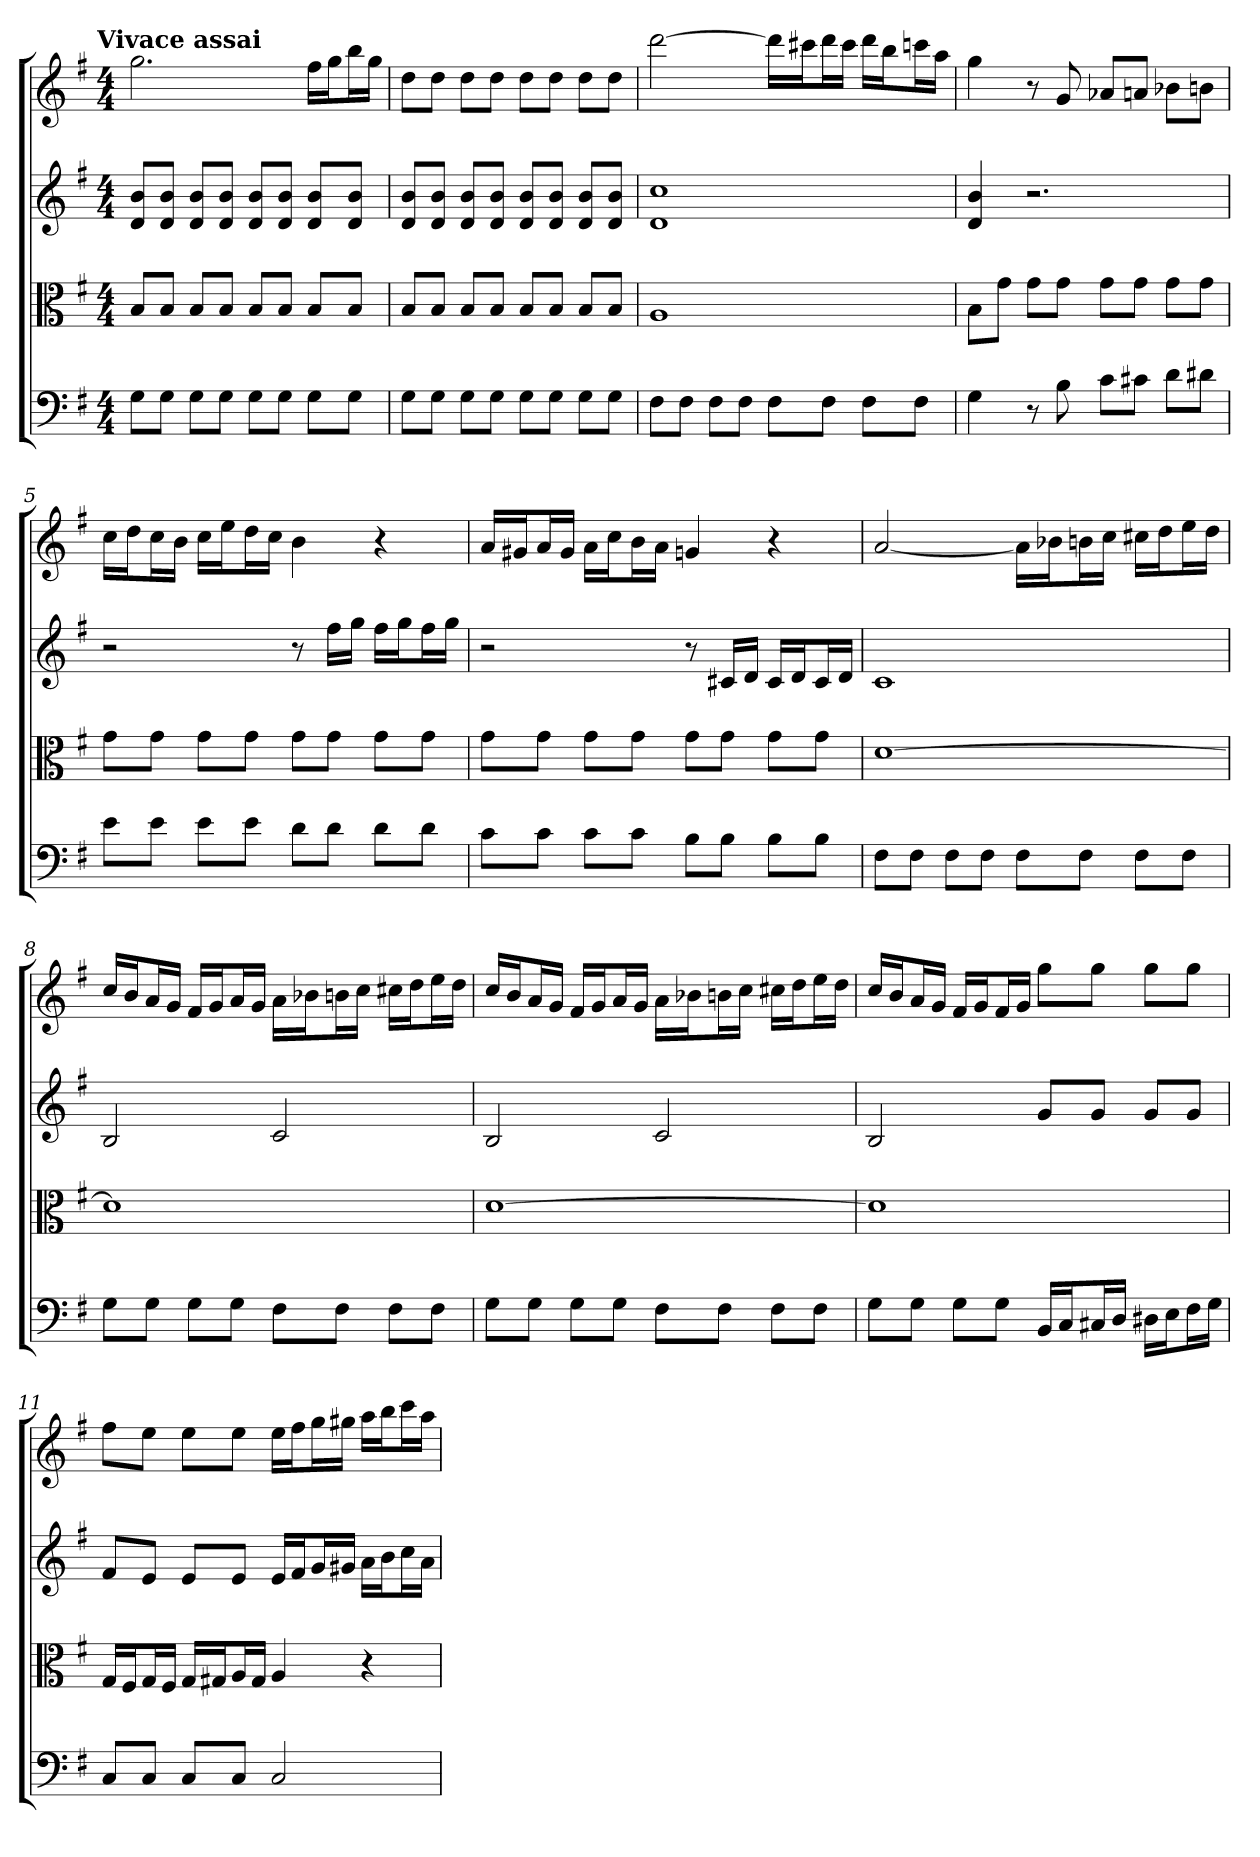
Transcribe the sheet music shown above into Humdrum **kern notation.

**kern	**kern	**kern	**kern
*part4	*part3	*part2	*part1
*staff4	*staff3	*staff2	*staff1
*clefF4	*clefC3	*	*
*k[f#]	*k[f#]	*k[f#]	*k[f#]
*G:	*G:	*G:	*G:
!!LO:TX:omd:t=Vivace assai
*M4/4	*M4/4	*M4/4	*M4/4
*MM160	*MM160	*MM160	*MM160
=	=	=	=
8G\L	8B/L	8d 8bL	2.gg
8G\J	8B/J	8d 8bJ	.
8G\L	8B/L	8d 8bL	.
8G\J	8B/J	8d 8bJ	.
8G\L	8B/L	8d 8bL	.
8G\J	8B/J	8d 8bJ	.
8G\L	8B/L	8d 8bL	16ff#LL
.	.	.	16ggJ
8G\J	8B/J	8d 8bJ	16bbL
.	.	.	16ggJJ
=2	=2	=2	=2
8G\L	8B/L	8d 8bL	8ddL
8G\J	8B/J	8d 8bJ	8ddJ
8G\L	8B/L	8d 8bL	8ddL
8G\J	8B/J	8d 8bJ	8ddJ
8G\L	8B/L	8d 8bL	8ddL
8G\J	8B/J	8d 8bJ	8ddJ
8G\L	8B/L	8d 8bL	8ddL
8G\J	8B/J	8d 8bJ	8ddJ
=3	=3	=3	=3
8F#\L	1A	1d 1cc	[2ddd
8F#\J	.	.	.
8F#\L	.	.	.
8F#\J	.	.	.
8F#\L	.	.	16dddLL]
.	.	.	16ccc#XJ
8F#\J	.	.	16dddL
.	.	.	16ccc#JJ
8F#\L	.	.	16dddLL
.	.	.	16bbJ
8F#\J	.	.	16cccnL
.	.	.	16aaJJ
=4	=4	=4	=4
4G	8B\L	4d 4b	4gg
.	8g\J	.	.
8r	8g\L	2.r	8r
8B	8g\J	.	8g
8c\L	8g\L	.	8a-XL
8c#X\J	8g\J	.	8anJ
8d\L	8g\L	.	8b-XL
8d#X\J	8g\J	.	8bnJ
=5	=5	=5	=5
8e\L	8g\L	2r	16ccLL
.	.	.	16ddJ
8e\J	8g\J	.	16ccL
.	.	.	16bJJ
8e\L	8g\L	.	16ccLL
.	.	.	16eeJ
8e\J	8g\J	.	16ddL
.	.	.	16ccJJ
8d\L	8g\L	8r	4b
8d\J	8g\J	16ff#LL	.
.	.	16ggJJ	.
8d\L	8g\L	16ff#LL	4r
.	.	16ggJ	.
8d\J	8g\J	16ff#L	.
.	.	16ggJJ	.
=6	=6	=6	=6
8c\L	8g\L	2r	16aLL
.	.	.	16g#XJ
8c\J	8g\J	.	16aL
.	.	.	16g#JJ
8c\L	8g\L	.	16aLL
.	.	.	16ccJ
8c\J	8g\J	.	16bL
.	.	.	16aJJ
8B\L	8g\L	8r	4gn
8B\J	8g\J	16c#XLL	.
.	.	16dJJ	.
8B\L	8g\L	16c#LL	4r
.	.	16dJ	.
8B\J	8g\J	16c#L	.
.	.	16dJJ	.
=7	=7	=7	=7
8F#\L	[1d	1c	[2a
8F#\J	.	.	.
8F#\L	.	.	.
8F#\J	.	.	.
8F#\L	.	.	16aLL]
.	.	.	16b-XJ
8F#\J	.	.	16bnL
.	.	.	16ccJJ
8F#\L	.	.	16cc#XLL
.	.	.	16ddJ
8F#\J	.	.	16eeL
.	.	.	16ddJJ
=8	=8	=8	=8
8G\L	1d]	2B	16ccLL
.	.	.	16bJ
8G\J	.	.	16aL
.	.	.	16gJJ
8G\L	.	.	16f#LL
.	.	.	16gJ
8G\J	.	.	16aL
.	.	.	16gJJ
8F#\L	.	2c	16aLL
.	.	.	16b-XJ
8F#\J	.	.	16bnL
.	.	.	16ccJJ
8F#\L	.	.	16cc#XLL
.	.	.	16ddJ
8F#\J	.	.	16eeL
.	.	.	16ddJJ
=9	=9	=9	=9
8G\L	[1d	2B	16ccLL
.	.	.	16bJ
8G\J	.	.	16aL
.	.	.	16gJJ
8G\L	.	.	16f#LL
.	.	.	16gJ
8G\J	.	.	16aL
.	.	.	16gJJ
8F#\L	.	2c	16aLL
.	.	.	16b-XJ
8F#\J	.	.	16bnL
.	.	.	16ccJJ
8F#\L	.	.	16cc#XLL
.	.	.	16ddJ
8F#\J	.	.	16eeL
.	.	.	16ddJJ
=10	=10	=10	=10
8G\L	1d]	2B	16ccLL
.	.	.	16bJ
8G\J	.	.	16aL
.	.	.	16gJJ
8G\L	.	.	16f#LL
.	.	.	16gJ
8G\J	.	.	16f#L
.	.	.	16gJJ
16BB/LL	.	8gL	8ggL
16C/J	.	.	.
16C#X/L	.	8gJ	8ggJ
16D/JJ	.	.	.
16D#X\LL	.	8gL	8ggL
16E\J	.	.	.
16F#\L	.	8gJ	8ggJ
16G\JJ	.	.	.
=11	=11	=11	=11
8C/L	16G/LL	8f#L	8ff#L
.	16F#/J	.	.
8C/J	16G/L	8eJ	8eeJ
.	16F#/JJ	.	.
8C/L	16G/LL	8eL	8eeL
.	16G#X/J	.	.
8C/J	16A/L	8eJ	8eeJ
.	16G#/JJ	.	.
2C	4A	16eLL	16eeLL
.	.	16f#J	16ff#J
.	.	16gL	16ggL
.	.	16g#XJJ	16gg#XJJ
.	4r	16aLL	16aaLL
.	.	16bJ	16bbJ
.	.	16ccL	16cccL
.	.	16aJJ	16aaJJ
=	=	=	=
*-	*-	*-	*-
